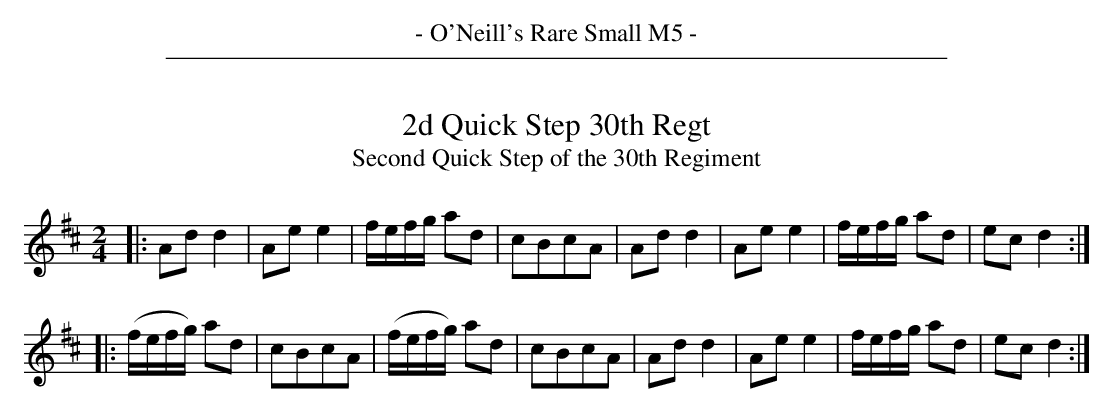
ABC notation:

X:1
T: 2d Quick Step 30th Regt
T: Second Quick Step of the 30th Regiment
M: 2/4
L: 1/8
K: D
|:\
Add2 | Aee2 | f/e/f/g/ ad | cBcA |\
Add2 | Aee2 | f/e/f/g/ ad | ecd2 ::
(f/e/f/g/) ad | cBcA | (f/e/f/g/) ad | cBcA|\
Add2 | Aee2 | f/e/f/g/ ad | ecd2 :|
